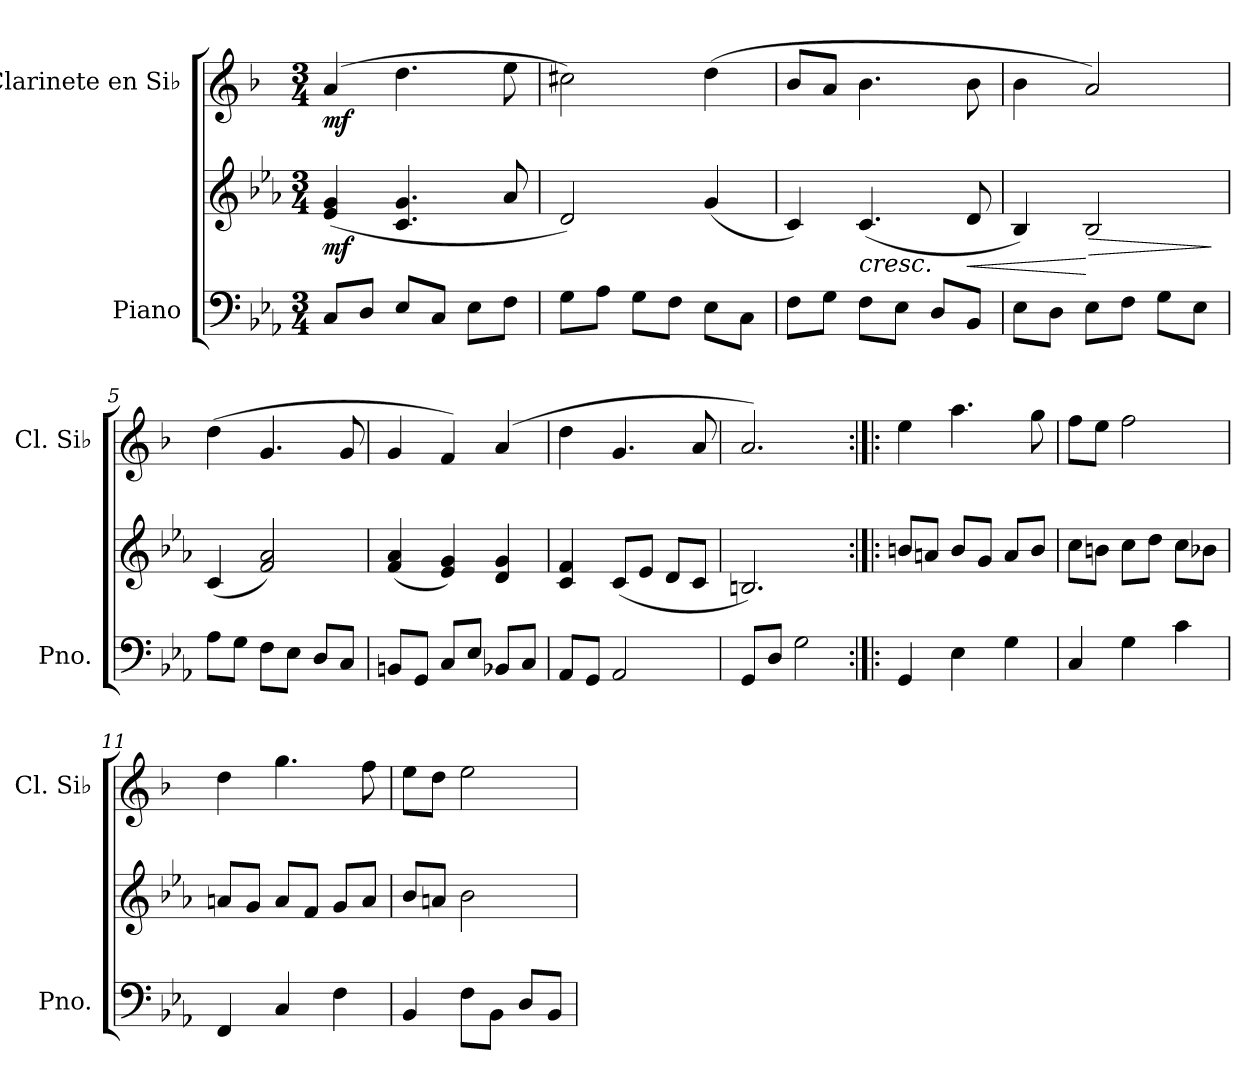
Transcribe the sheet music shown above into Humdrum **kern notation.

**kern	**kern	**dynam	**kern	**dynam
*part2	*part2	*part2	*part1	*part1
*staff3	*staff2	*staff2/3	*staff1	*staff1
*I"Piano	*	*	*I"Clarinete en Si♭	*
*I'Pno.	*	*	*I'Cl. Si♭	*
*clefF4	*clefG2	*	*clefG2	*
*	*	*	*ITrd1c2	*
*k[b-e-a-]	*k[b-e-a-]	*	*k[b-e-a-]	*
*M3/4	*M3/4	*	*M3/4	*
*MM55	*MM55	*	*MM55	*
=1	=1	=1	=1	=1
!	!	!LO:DY:b	!	!LO:DY:b
8C/L	(4e-/ 4g/	mf	(4g/	mf
8D/J	.	.	.	.
8E-/L	4.c/ 4.g/	.	4.cc\	.
8C/J	.	.	.	.
8E-\L	.	.	.	.
8F\J	8a-/	.	8dd\	.
=2	=2	=2	=2	=2
8G\L	2d/)	.	2bn\)	.
8A-\J	.	.	.	.
8G\L	.	.	.	.
8F\J	.	.	.	.
8E-\L	(4g/	.	(4cc\	.
8C\J	.	.	.	.
=3	=3	=3	=3	=3
8F\L	4c/)	.	8a-/L	.
8G\J	.	.	8g/J	.
!	!	!LO:HP:b	!	!
8F\L	(4.c/	<	4.a-\	.
8E-\J	.	.	.	.
8D/L	.	.	.	.
!	!	!LO:HP:b	!	!
8BB-/J	8d/	<	8a-\	.
=4	=4	=4	=4	=4
8E-\L	4B-/)	.	4a-\	.
8D\J	.	.	.	.
!	!	!LO:HP:n=1:b	!	!
8E-\L	2B-/	[ [ >	2g/)	.
8F\J	.	.	.	.
8G\L	.	.	.	.
8E-\J	.	.	.	.
.	.	]	.	.
=5	=5	=5	=5	=5
8A-\L	(4c/	.	(4cc\	.
8G\J	.	.	.	.
8F\L	2f/ 2a-/)	.	4.f/	.
8E-\J	.	.	.	.
8D/L	.	.	.	.
8C/J	.	.	8f/	.
!!LO:LB:g=z
=6	=6	=6	=6	=6
8BBn/L	(4f/ 4a-/	.	4f/	.
8GG/J	.	.	.	.
8C/L	4e-/ 4g/)	.	4e-/)	.
8E-/J	.	.	.	.
8BB-X/L	4d/ 4g/	.	(4g/	.
8C/J	.	.	.	.
=7	=7	=7	=7	=7
8AA-/L	4c/ 4f/	.	4cc\	.
8GG/J	.	.	.	.
2AA-/	(8c/L	.	4.f/	.
.	8e-/J	.	.	.
.	8d/L	.	.	.
.	8c/J	.	8g/	.
=8	=8	=8	=8	=8
8GG/L	2.Bn/)	.	2.g/)	.
8D/J	.	.	.	.
2G\	.	.	.	.
=9:|!|:	=9:|!|:	=9:|!|:	=9:|!|:	=9:|!|:
4GG/	8bn/L	.	4dd\	.
.	8an/J	.	.	.
4E-\	8b/L	.	4.gg\	.
.	8g/J	.	.	.
4G\	8a/L	.	.	.
.	8b/J	.	8ff\	.
=10	=10	=10	=10	=10
4C/	8cc\L	.	8ee-\L	.
.	8bn\J	.	8dd\J	.
4G\	8cc\L	.	2ee-\	.
.	8dd\J	.	.	.
4c\	8cc\L	.	.	.
.	8b-X\J	.	.	.
!!LO:LB:g=z
=11	=11	=11	=11	=11
4FF/	8an/L	.	4cc\	.
.	8g/J	.	.	.
4C/	8a/L	.	4.ff\	.
.	8f/J	.	.	.
4F\	8g/L	.	.	.
.	8a/J	.	8ee-\	.
=12	=12	=12	=12	=12
4BB-/	8b-/L	.	8dd\L	.
.	8an/J	.	8cc\J	.
8F\L	2b-\	.	2dd\	.
8BB-\J	.	.	.	.
8D/L	.	.	.	.
8BB-/J	.	.	.	.
=	=	=	=	=
*-	*-	*-	*-	*-
